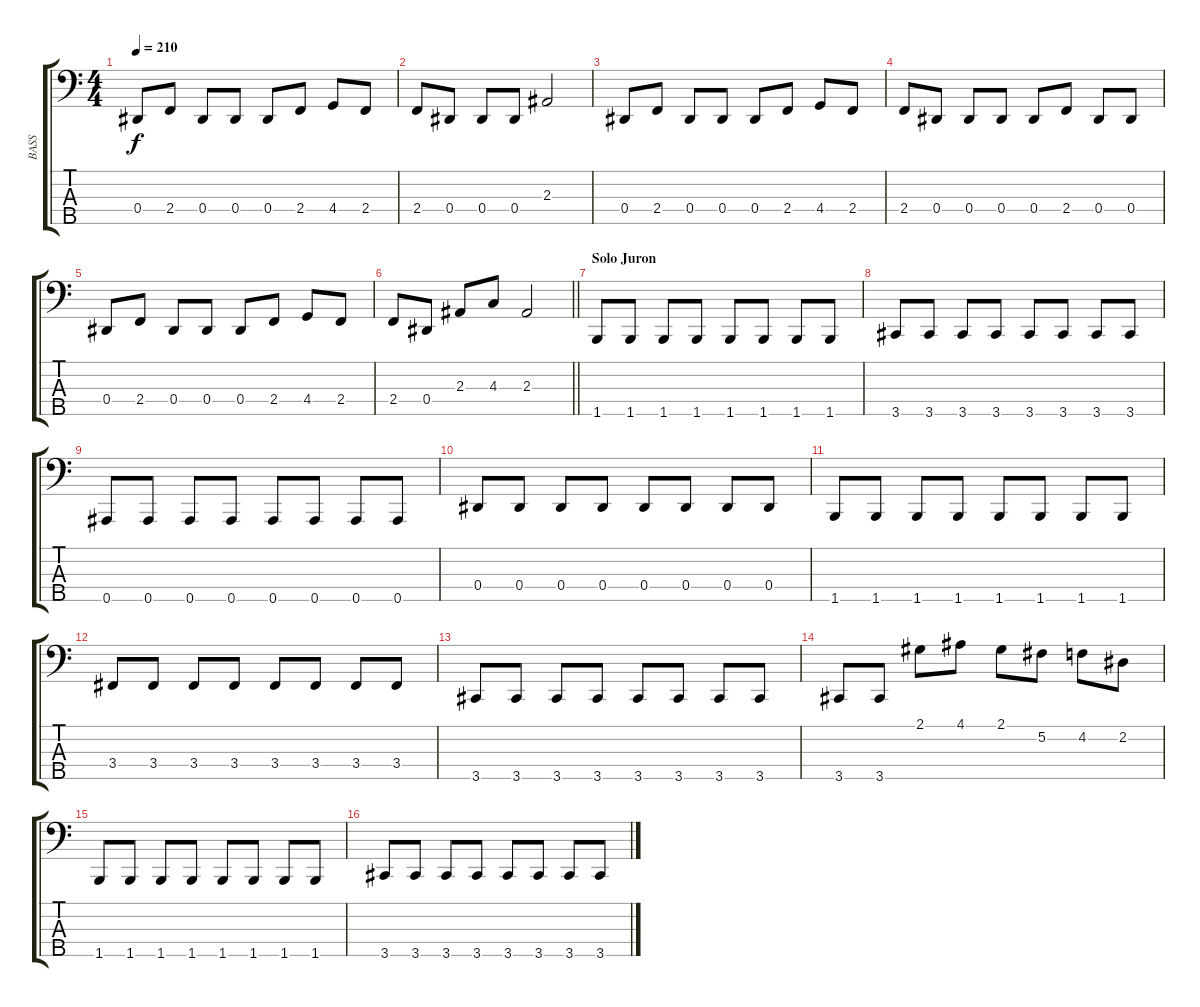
\track ("BASS" "BASS") {instrument electricbasspick}
\staff {score tabs}
\tuning (Gb2 Db2 Ab1 Eb1 Bb0) {hide}
\ts (4 4)
\tempo 210
\clef f4
\ks c
0.4.8{dy f} 2.4.8 0.4.8 0.4.8 0.4.8 2.4.8 4.4.8 2.4.8 |
2.4.8 0.4.8 0.4.8 0.4.8 2.3.2 |
0.4.8 2.4.8 0.4.8 0.4.8 0.4.8 2.4.8 4.4.8 2.4.8 |
2.4.8 0.4.8 0.4.8 0.4.8 0.4.8 2.4.8 0.4.8 0.4.8 |
0.4.8 2.4.8 0.4.8 0.4.8 0.4.8 2.4.8 4.4.8 2.4.8 |
\barLineRight lightlight
2.4.8 0.4.8 2.3.8 4.3.8 2.3.2 |
\section ("" "Solo Juron")
1.5.8 1.5.8 1.5.8 1.5.8 1.5.8 1.5.8 1.5.8 1.5.8 |
3.5.8 3.5.8 3.5.8 3.5.8 3.5.8 3.5.8 3.5.8 3.5.8 |
0.5.8 0.5.8 0.5.8 0.5.8 0.5.8 0.5.8 0.5.8 0.5.8 |
0.4.8 0.4.8 0.4.8 0.4.8 0.4.8 0.4.8 0.4.8 0.4.8 |
1.5.8 1.5.8 1.5.8 1.5.8 1.5.8 1.5.8 1.5.8 1.5.8 |
3.4.8 3.4.8 3.4.8 3.4.8 3.4.8 3.4.8 3.4.8 3.4.8 |
3.5.8 3.5.8 3.5.8 3.5.8 3.5.8 3.5.8 3.5.8 3.5.8 |
3.5.8 3.5.8 2.1.8 4.1.8 2.1.8 5.2.8 4.2.8 2.2.8 |
1.5.8 1.5.8 1.5.8 1.5.8 1.5.8 1.5.8 1.5.8 1.5.8 |
3.5.8 3.5.8 3.5.8 3.5.8 3.5.8 3.5.8 3.5.8 3.5.8
